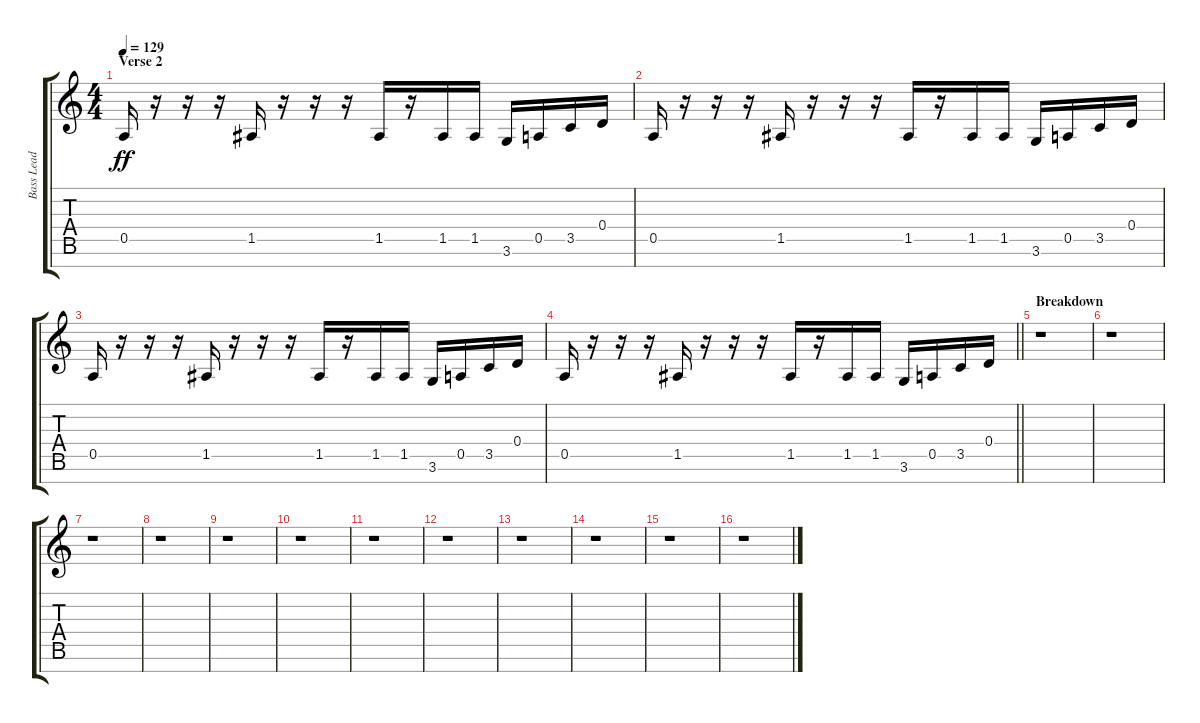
\track ("Bass Lead" "Bass Lead") {instrument synthbass1}
\staff {score tabs}
\tuning (E4 B3 G3 D3 A2 E2 B1) {hide}
\ts (4 4)
\section ("" "Verse 2")
\tempo 129
\clef g2
\ks c
0.5.16{dy ff} r.16 r.16 r.16 1.5.16 r.16 r.16 r.16 1.5.16 r.16 1.5.16 1.5.16 3.6.16 0.5.16 3.5.16 0.4.16 |
0.5.16 r.16 r.16 r.16 1.5.16 r.16 r.16 r.16 1.5.16 r.16 1.5.16 1.5.16 3.6.16 0.5.16 3.5.16 0.4.16 |
0.5.16 r.16 r.16 r.16 1.5.16 r.16 r.16 r.16 1.5.16 r.16 1.5.16 1.5.16 3.6.16 0.5.16 3.5.16 0.4.16 |
\barLineRight lightlight
0.5.16 r.16 r.16 r.16 1.5.16 r.16 r.16 r.16 1.5.16 r.16 1.5.16 1.5.16 3.6.16 0.5.16 3.5.16 0.4.16 |
\section ("" "Breakdown")
r.1 |
r.1 |
r.1 |
r.1 |
r.1 |
r.1 |
r.1 |
r.1 |
r.1 |
r.1 |
r.1 |
r.1
